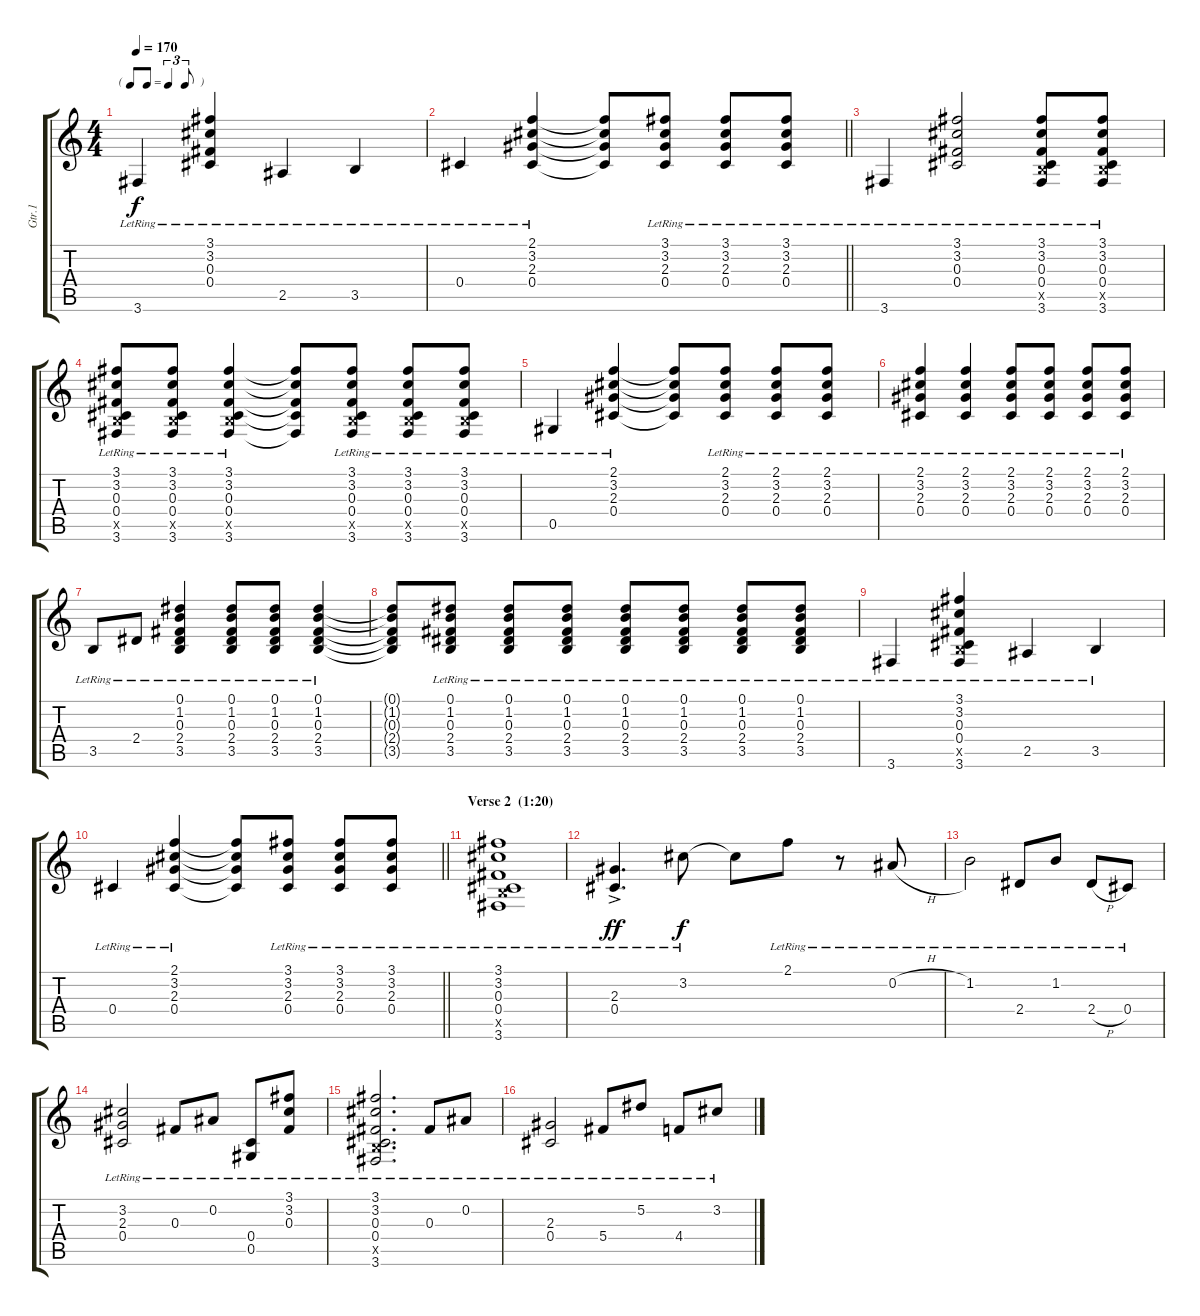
\track ("Gtr.1" "Gtr.1") {instrument acousticguitarnylon}
\staff {score tabs}
\tuning (Eb4 Bb3 Gb3 Db3 Ab2 Eb2) {hide}
\ts (4 4)
\tf triplet8th
\tempo 170
\clef g2
\ks c
3.6{lr}.4{dy f} (3.1{lr} 3.2{lr} 0.3{lr} 0.4{lr}).4 2.5{lr}.4 3.5{lr}.4 |
\barLineRight lightlight
0.4{lr}.4 (2.1{lr} 3.2{lr} 2.3{lr} 0.4{lr}).4 (2.1{t} 3.2{t} 2.3{t} 0.4{t}).8 (3.1{lr} 3.2{lr} 2.3{lr} 0.4{lr}).8 (3.1{lr} 3.2{lr} 2.3{lr} 0.4{lr}).8 (3.1{lr} 3.2{lr} 2.3{lr} 0.4{lr}).8 |
3.6{lr}.4 (3.1{lr} 3.2{lr} 0.3{lr} 0.4{lr}).2 (3.1{lr} 3.2{lr} 0.3{lr} 0.4{lr} 3.5{x} 3.6{lr}).8 (3.1{lr} 3.2{lr} 0.3{lr} 0.4{lr} 3.5{x} 3.6{lr}).8 |
(3.1{lr} 3.2{lr} 0.3{lr} 0.4{lr} 3.5{x} 3.6{lr}).8 (3.1{lr} 3.2{lr} 0.3{lr} 0.4{lr} 3.5{x} 3.6{lr}).8 (3.1{lr} 3.2{lr} 0.3{lr} 0.4{lr} 3.5{x} 3.6{lr}).4 (3.1{t} 3.2{t} 0.3{t} 0.4{t} 3.6{t}).8 (3.1{lr} 3.2{lr} 0.3{lr} 0.4{lr} 3.5{x} 3.6{lr}).8 (3.1{lr} 3.2{lr} 0.3{lr} 0.4{lr} 3.5{x} 3.6{lr}).8 (3.1{lr} 3.2{lr} 0.3{lr} 0.4{lr} 3.5{x} 3.6{lr}).8 |
0.5{lr}.4 (2.1{lr} 3.2{lr} 2.3{lr} 0.4{lr}).4 (2.1{t} 3.2{t} 2.3{t} 0.4{t}).8 (2.1{lr} 3.2{lr} 2.3{lr} 0.4{lr}).8 (2.1{lr} 3.2{lr} 2.3{lr} 0.4{lr}).8 (2.1{lr} 3.2{lr} 2.3{lr} 0.4{lr}).8 |
(2.1{lr} 3.2{lr} 2.3{lr} 0.4{lr}).4 (2.1{lr} 3.2{lr} 2.3{lr} 0.4{lr}).4 (2.1{lr} 3.2{lr} 2.3{lr} 0.4{lr}).8 (2.1{lr} 3.2{lr} 2.3{lr} 0.4{lr}).8 (2.1{lr} 3.2{lr} 2.3{lr} 0.4{lr}).8 (2.1{lr} 3.2{lr} 2.3{lr} 0.4{lr}).8 |
3.5{lr}.8 2.4{lr}.8 (0.1{lr} 1.2{lr} 0.3{lr} 2.4{lr} 3.5{lr}).4 (0.1{lr} 1.2{lr} 0.3{lr} 2.4{lr} 3.5{lr}).8 (0.1{lr} 1.2{lr} 0.3{lr} 2.4{lr} 3.5{lr}).8 (0.1{lr} 1.2{lr} 0.3{lr} 2.4{lr} 3.5{lr}).4 |
(0.1{t} 1.2{t} 0.3{t} 2.4{t} 3.5{t}).8 (0.1{lr} 1.2{lr} 0.3{lr} 2.4{lr} 3.5{lr}).8 (0.1{lr} 1.2{lr} 0.3{lr} 2.4{lr} 3.5{lr}).8 (0.1{lr} 1.2{lr} 0.3{lr} 2.4{lr} 3.5{lr}).8 (0.1{lr} 1.2{lr} 0.3{lr} 2.4{lr} 3.5{lr}).8 (0.1{lr} 1.2{lr} 0.3{lr} 2.4{lr} 3.5{lr}).8 (0.1{lr} 1.2{lr} 0.3{lr} 2.4{lr} 3.5{lr}).8 (0.1{lr} 1.2{lr} 0.3{lr} 2.4{lr} 3.5{lr}).8 |
3.6{lr}.4 (3.1{lr} 3.2{lr} 0.3{lr} 0.4{lr} 3.5{x} 3.6{lr}).4 2.5{lr}.4 3.5{lr}.4 |
\barLineRight lightlight
0.4{lr}.4 (2.1{lr} 3.2{lr} 2.3{lr} 0.4{lr}).4 (2.1{t} 3.2{t} 2.3{t} 0.4{t}).8 (3.1{lr} 3.2{lr} 2.3{lr} 0.4{lr}).8 (3.1{lr} 3.2{lr} 2.3{lr} 0.4{lr}).8 (3.1{lr} 3.2{lr} 2.3{lr} 0.4{lr}).8 |
\section ("" "Verse 2  (1:20)")
(3.1{lr} 3.2{lr} 0.3{lr} 0.4{lr} 3.5{x} 3.6{lr}).1 |
(2.3{ac lr} 0.4{ac lr}).4{d dy ff} 3.2{lr}.8{dy f} 3.2{t}.8 2.1{lr}.8 r.8 0.2{h lr}.8 |
1.2{lr}.2 2.4{lr}.8 1.2{lr}.8 2.4{h lr}.8 0.4{lr}.8 |
(3.2{lr} 2.3{lr} 0.4{lr}).2 0.3{lr}.8 0.2{lr}.8 (0.4{lr} 0.5{lr}).8 (3.1{lr} 3.2{lr} 0.3{lr}).8 |
(3.1{lr} 3.2{lr} 0.3{lr} 0.4{lr} 3.5{x} 3.6{lr}).2{d} 0.3{lr}.8 0.2{lr}.8 |
(2.3{lr} 0.4{lr}).2 5.4{lr}.8 5.2{lr}.8 4.4{lr}.8 3.2{lr}.8
